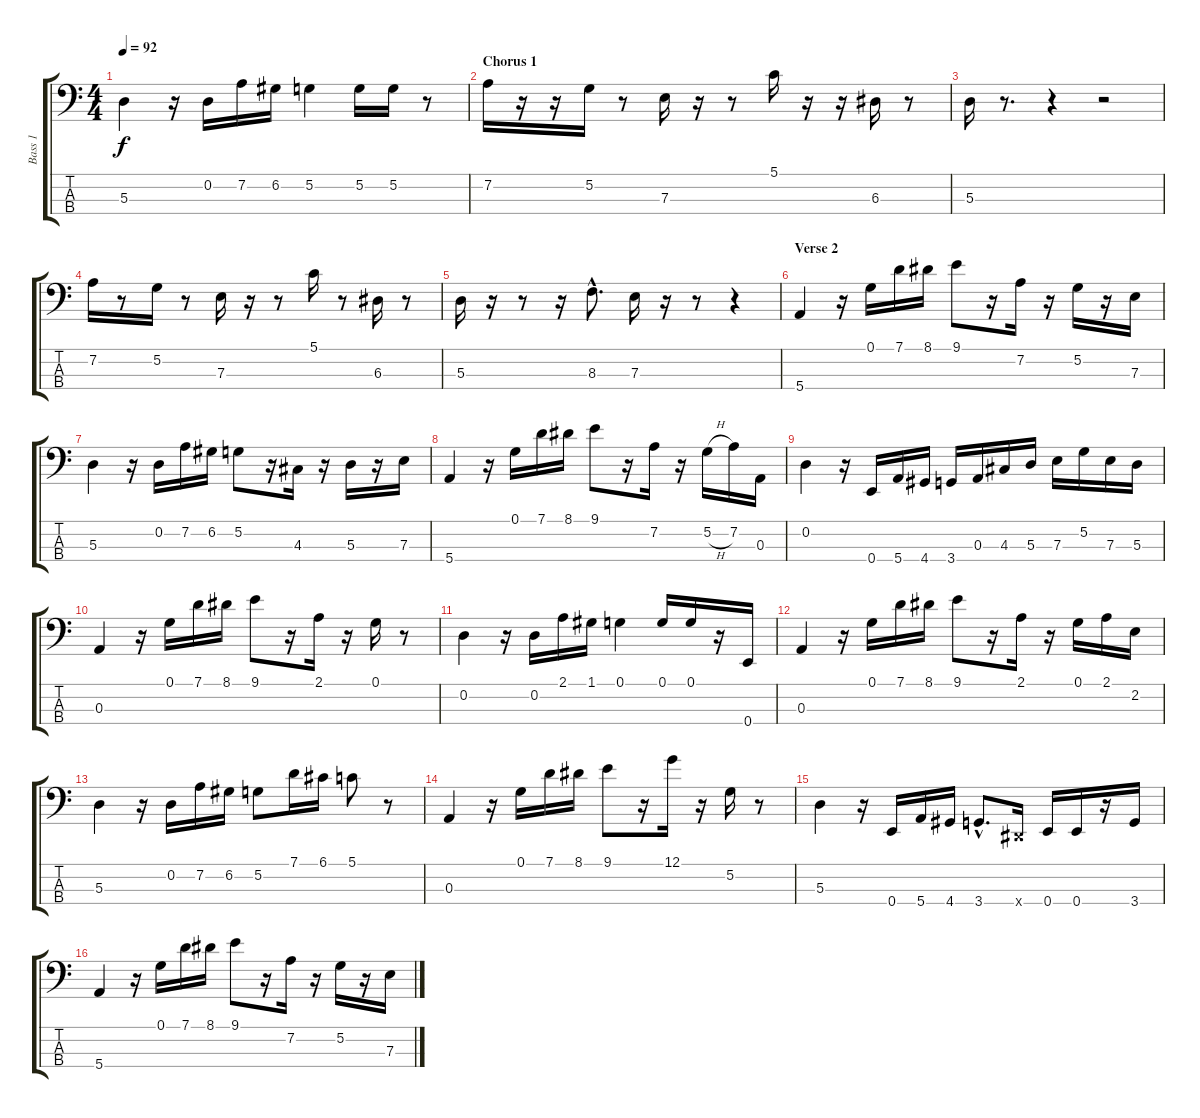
\track ("Bass 1" "Bass 1") {instrument electricbassfinger}
\staff {score tabs}
\tuning (G2 D2 A1 E1) {hide}
\ts (4 4)
\tempo 92
\clef f4
\ks c
5.3.4{dy f} r.16 0.2.16 7.2.16 6.2.16 5.2.4 5.2.16 5.2.16 r.8 |
\section ("" "Chorus 1")
7.2.16 r.16 r.16 5.2.16 r.8 7.3.16 r.16 r.8 5.1.16 r.16 r.16 6.3.16 r.8 |
5.3.16 r.8{d} r.4 r.2 |
7.2.16 r.8 5.2.16 r.8 7.3.16 r.16 r.8 5.1.16 r.8 6.3.16 r.8 |
5.3.16 r.16 r.8 r.16 8.3{hac}.8{d} 7.3.16 r.16 r.8 r.4 |
\section ("" "Verse 2")
5.4.4 r.16 0.1.16 7.1.16 8.1.16 9.1.8 r.16 7.2.16 r.16 5.2.16 r.16 7.3.16 |
5.3.4 r.16 0.2.16 7.2.16 6.2.16 5.2.8 r.16 4.3.16 r.16 5.3.16 r.16 7.3.16 |
5.4.4 r.16 0.1.16 7.1.16 8.1.16 9.1.8 r.16 7.2.16 r.16 5.2{h}.16 7.2.16 0.3.16 |
0.2.4 r.16 0.4.16 5.4.16 4.4.16 3.4.16 0.3.16 4.3.16 5.3.16 7.3.16 5.2.16 7.3.16 5.3.16 |
0.3.4 r.16 0.1.16 7.1.16 8.1.16 9.1.8 r.16 2.1.16 r.16 0.1.16 r.8 |
0.2.4 r.16 0.2.16 2.1.16 1.1.16 0.1.4 0.1.16 0.1.16 r.16 0.4.16 |
0.3.4 r.16 0.1.16 7.1.16 8.1.16 9.1.8 r.16 2.1.16 r.16 0.1.16 2.1.16 2.2.16 |
5.3.4 r.16 0.2.16 7.2.16 6.2.16 5.2.8 7.1.16 6.1.16 5.1.8 r.8 |
0.3.4 r.16 0.1.16 7.1.16 8.1.16 9.1.8 r.16 12.1.16 r.16 5.2.16 r.8 |
5.3.4 r.16 0.4.16 5.4.16 4.4.16 3.4{hac}.8{d} -1.4{x}.16 0.4.16 0.4.16 r.16 3.4.16 |
5.4.4 r.16 0.1.16 7.1.16 8.1.16 9.1.8 r.16 7.2.16 r.16 5.2.16 r.16 7.3.16
